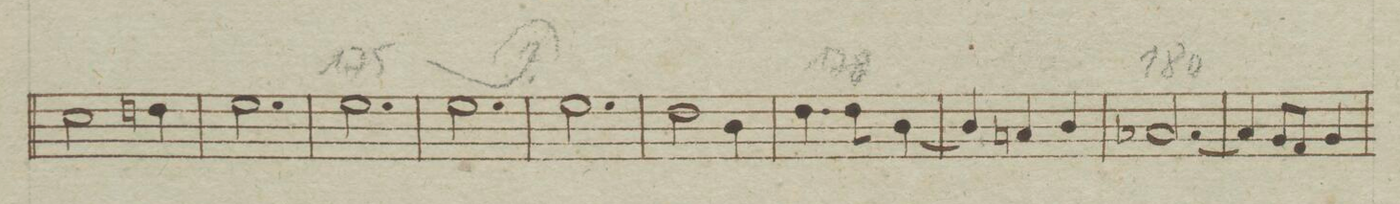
**kern	**dynam
*I"Viola.	*
*clefC3	*
*k[b-e-]	*
*met(c)	*
*M3/4	*
2d\	.
4en\	.
=174	=174
2.f\	.
=175	=175
2.f\	.
=176	=176
2.f\	.
=177	=177
2.f\	.
=178	=178
2e-\	.
4c\	.
=179	=179
4.e-\	.
8e-\	.
[4c\	.
=180	=180
4c/]	.
4Bn/	.
4c\	.
=181	=181
[2.B-X/	.
=182	=182
4B-/]	.
8A/L	.
8G/J	.
4A/	.
=183	=183
*-	*-
